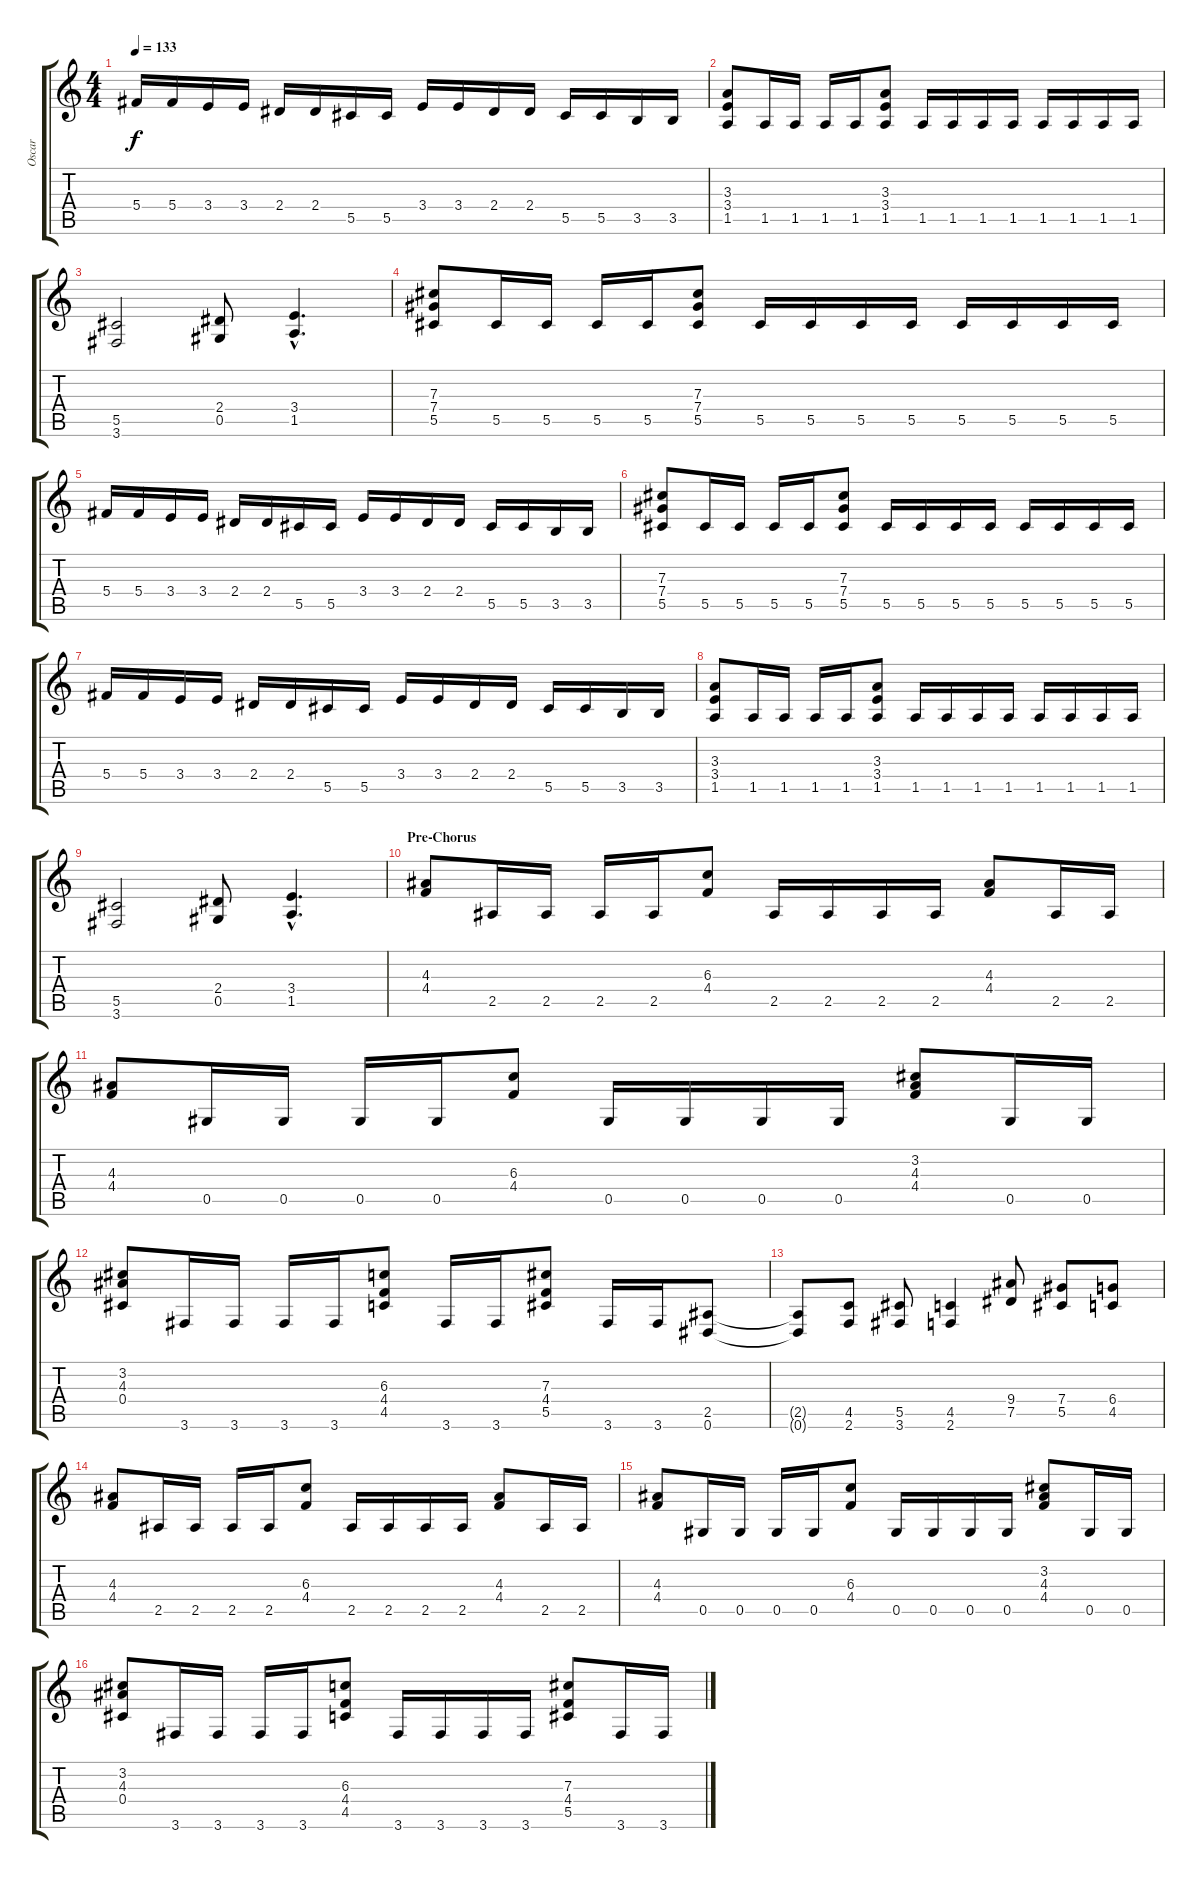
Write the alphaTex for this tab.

\track ("Oscar" "Oscar") {instrument distortionguitar}
\staff {score tabs}
\tuning (Eb4 Bb3 Gb3 Db3 Ab2 Eb2) {hide}
\ts (4 4)
\tempo 133
\clef g2
\ks c
5.4.16{dy f} 5.4.16 3.4.16 3.4.16 2.4.16 2.4.16 5.5.16 5.5.16 3.4.16 3.4.16 2.4.16 2.4.16 5.5.16 5.5.16 3.5.16 3.5.16 |
(3.3 3.4 1.5).8 1.5.16 1.5.16 1.5.16 1.5.16 (3.3 3.4 1.5).8 1.5.16 1.5.16 1.5.16 1.5.16 1.5.16 1.5.16 1.5.16 1.5.16 |
(5.5 3.6).2 (2.4 0.5).8 (3.4{hac} 1.5{hac}).4{d} |
(7.3 7.4 5.5).8 5.5.16 5.5.16 5.5.16 5.5.16 (7.3 7.4 5.5).8 5.5.16 5.5.16 5.5.16 5.5.16 5.5.16 5.5.16 5.5.16 5.5.16 |
5.4.16 5.4.16 3.4.16 3.4.16 2.4.16 2.4.16 5.5.16 5.5.16 3.4.16 3.4.16 2.4.16 2.4.16 5.5.16 5.5.16 3.5.16 3.5.16 |
(7.3 7.4 5.5).8 5.5.16 5.5.16 5.5.16 5.5.16 (7.3 7.4 5.5).8 5.5.16 5.5.16 5.5.16 5.5.16 5.5.16 5.5.16 5.5.16 5.5.16 |
5.4.16 5.4.16 3.4.16 3.4.16 2.4.16 2.4.16 5.5.16 5.5.16 3.4.16 3.4.16 2.4.16 2.4.16 5.5.16 5.5.16 3.5.16 3.5.16 |
(3.3 3.4 1.5).8 1.5.16 1.5.16 1.5.16 1.5.16 (3.3 3.4 1.5).8 1.5.16 1.5.16 1.5.16 1.5.16 1.5.16 1.5.16 1.5.16 1.5.16 |
(5.5 3.6).2 (2.4 0.5).8 (3.4{hac} 1.5{hac}).4{d} |
\section ("" "Pre-Chorus")
(4.3 4.4).8 2.5.16 2.5.16 2.5.16 2.5.16 (6.3 4.4).8 2.5.16 2.5.16 2.5.16 2.5.16 (4.3 4.4).8 2.5.16 2.5.16 |
(4.3 4.4).8 0.5.16 0.5.16 0.5.16 0.5.16 (6.3 4.4).8 0.5.16 0.5.16 0.5.16 0.5.16 (3.2 4.3 4.4).8 0.5.16 0.5.16 |
(3.2 4.3 0.4).8 3.6.16 3.6.16 3.6.16 3.6.16 (6.3 4.4 4.5).8 3.6.16 3.6.16 (7.3 4.4 5.5).8 3.6.16 3.6.16 (2.5 0.6).8 |
(2.5{t} 0.6{t}).8 (4.5 2.6).8 (5.5 3.6).8 (4.5 2.6).4 (9.4 7.5).8 (7.4 5.5).8 (6.4 4.5).8 |
(4.3 4.4).8 2.5.16 2.5.16 2.5.16 2.5.16 (6.3 4.4).8 2.5.16 2.5.16 2.5.16 2.5.16 (4.3 4.4).8 2.5.16 2.5.16 |
(4.3 4.4).8 0.5.16 0.5.16 0.5.16 0.5.16 (6.3 4.4).8 0.5.16 0.5.16 0.5.16 0.5.16 (3.2 4.3 4.4).8 0.5.16 0.5.16 |
(3.2 4.3 0.4).8 3.6.16 3.6.16 3.6.16 3.6.16 (6.3 4.4 4.5).8 3.6.16 3.6.16 3.6.16 3.6.16 (7.3 4.4 5.5).8 3.6.16 3.6.16
